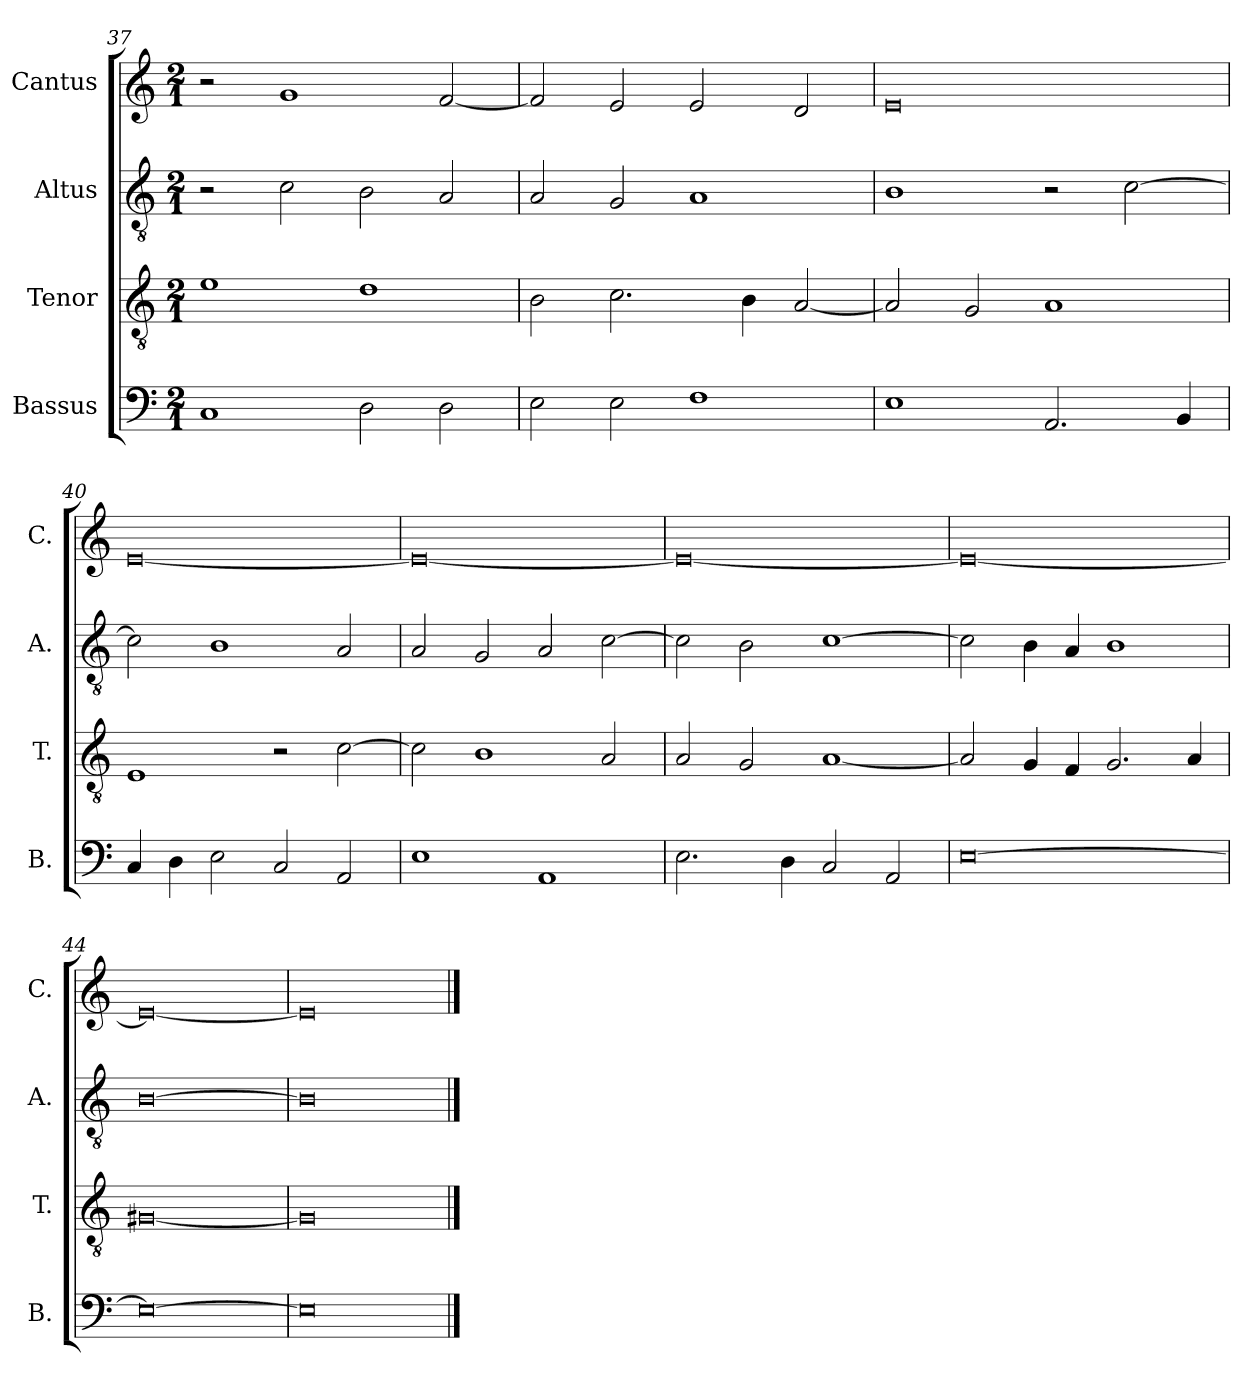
**kern	**kern	**kern	**kern
*part4	*part3	*part2	*part1
*staff4	*staff3	*staff2	*staff1
*I"Bassus	*I"Tenor	*I"Altus	*I"Cantus
*I'B.	*I'T.	*I'A.	*I'C.
*clefF4	*clefGv2	*clefGv2	*clefG2
*k[]	*k[]	*k[]	*k[]
*M2/1	*M2/1	*M2/1	*M2/1
=37	=37	=37	=37
1C	1e	2r	2r
.	.	2c\	1g
2D\	1d	2B\	.
2D\	.	2A/	[2f/
=38	=38	=38	=38
2E\	2B\	2A/	2f/]
2E\	2.c\	2G/	2e/
1F	.	1A	2e/
.	4B\	.	.
.	[2A/	.	2d/
=39	=39	=39	=39
1E	2A/]	1B	0e
.	2G/	.	.
2.AA/	1A	2r	.
.	.	[2c\	.
4BB/	.	.	.
=40	=40	=40	=40
4C/	1E	2c\]	[0e
4D\	.	.	.
2E\	.	1B	.
2C/	2r	.	.
2AA/	[2c\	2A/	.
=41	=41	=41	=41
1E	2c\]	2A/	0e_
.	1B	2G/	.
1AA	.	2A/	.
.	2A/	[2c\	.
!!LO:LB:g=z
=42	=42	=42	=42
2.E\	2A/	2c\]	0e_
.	2G/	2B\	.
4D\	.	.	.
2C/	[1A	[1c	.
2AA/	.	.	.
=43	=43	=43	=43
[0E	2A/]	2c\]	0e_
.	4G/	4B\	.
.	4F/	4A/	.
.	2.G/	1B	.
.	4A/	.	.
=44	=44	=44	=44
0E_	[0G#X	[0B	0e_
=45	=45	=45	=45
0E]	0G#]	0B]	0e]
==	==	==	==
*-	*-	*-	*-
